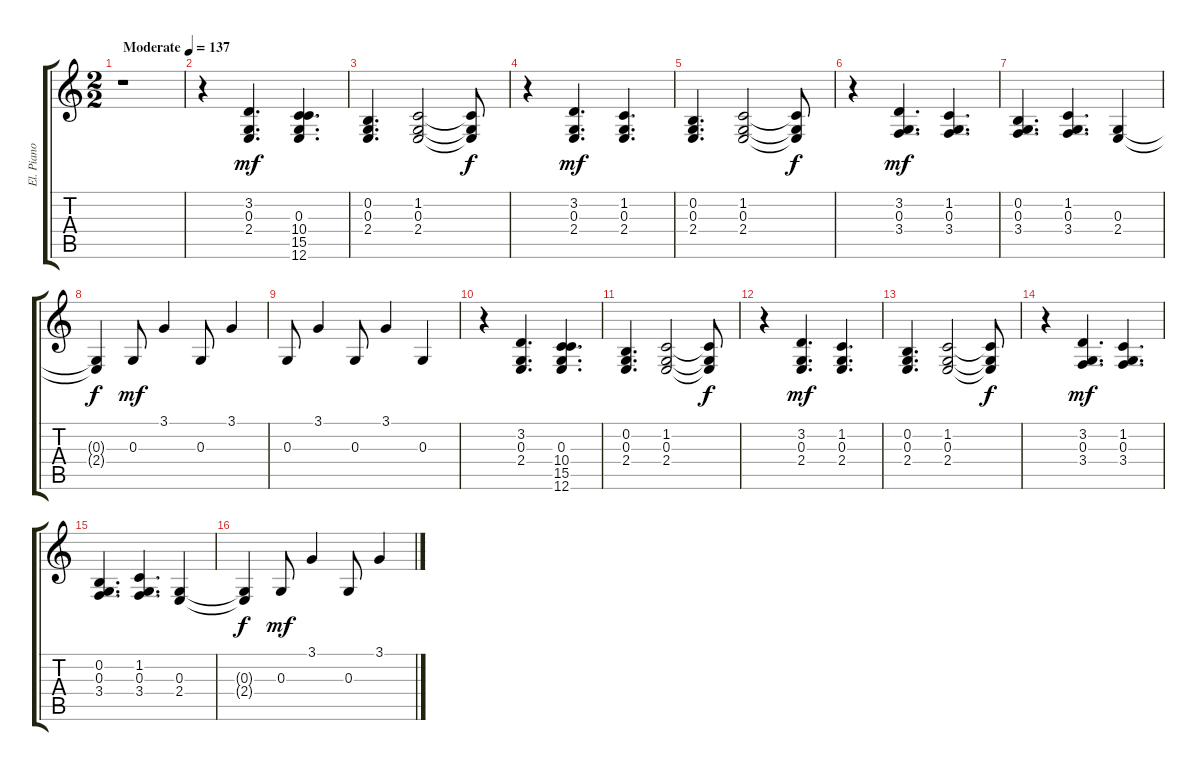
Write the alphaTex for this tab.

\track ("El. Piano" "El. Piano") {instrument electricpiano2}
\staff {score tabs}
\tuning (E4 B3 G3 D3 A2 E2) {hide}
\ts (2 2)
\tempo (137 "Moderate")
\clef g2
\ks c
r.1{dy mf instrument electricpiano2} |
r.4 (3.2 0.3 2.4).4{d} (0.3 10.4 15.5 12.6).4{d} |
(0.2 0.3 2.4).4{d} (1.2 0.3 2.4).2 (1.2{t} 0.3{t} 2.4{t}).8{dy f} |
r.4 (3.2 0.3 2.4).4{d dy mf} (1.2 0.3 2.4).4{d} |
(0.2 0.3 2.4).4{d} (1.2 0.3 2.4).2 (1.2{t} 0.3{t} 2.4{t}).8{dy f} |
r.4 (3.2 0.3 3.4).4{d dy mf} (1.2 0.3 3.4).4{d} |
(0.2 0.3 3.4).4{d} (1.2 0.3 3.4).4{d} (0.3 2.4).4 |
(0.3{t} 2.4{t}).4{dy f} 0.3.8{dy mf} 3.1.4 0.3.8 3.1.4 |
0.3.8 3.1.4 0.3.8 3.1.4 0.3.4 |
r.4 (3.2 0.3 2.4).4{d} (0.3 10.4 15.5 12.6).4{d} |
(0.2 0.3 2.4).4{d} (1.2 0.3 2.4).2 (1.2{t} 0.3{t} 2.4{t}).8{dy f} |
r.4 (3.2 0.3 2.4).4{d dy mf} (1.2 0.3 2.4).4{d} |
(0.2 0.3 2.4).4{d} (1.2 0.3 2.4).2 (1.2{t} 0.3{t} 2.4{t}).8{dy f} |
r.4 (3.2 0.3 3.4).4{d dy mf} (1.2 0.3 3.4).4{d} |
(0.2 0.3 3.4).4{d} (1.2 0.3 3.4).4{d} (0.3 2.4).4 |
(0.3{t} 2.4{t}).4{dy f} 0.3.8{dy mf} 3.1.4 0.3.8 3.1.4
